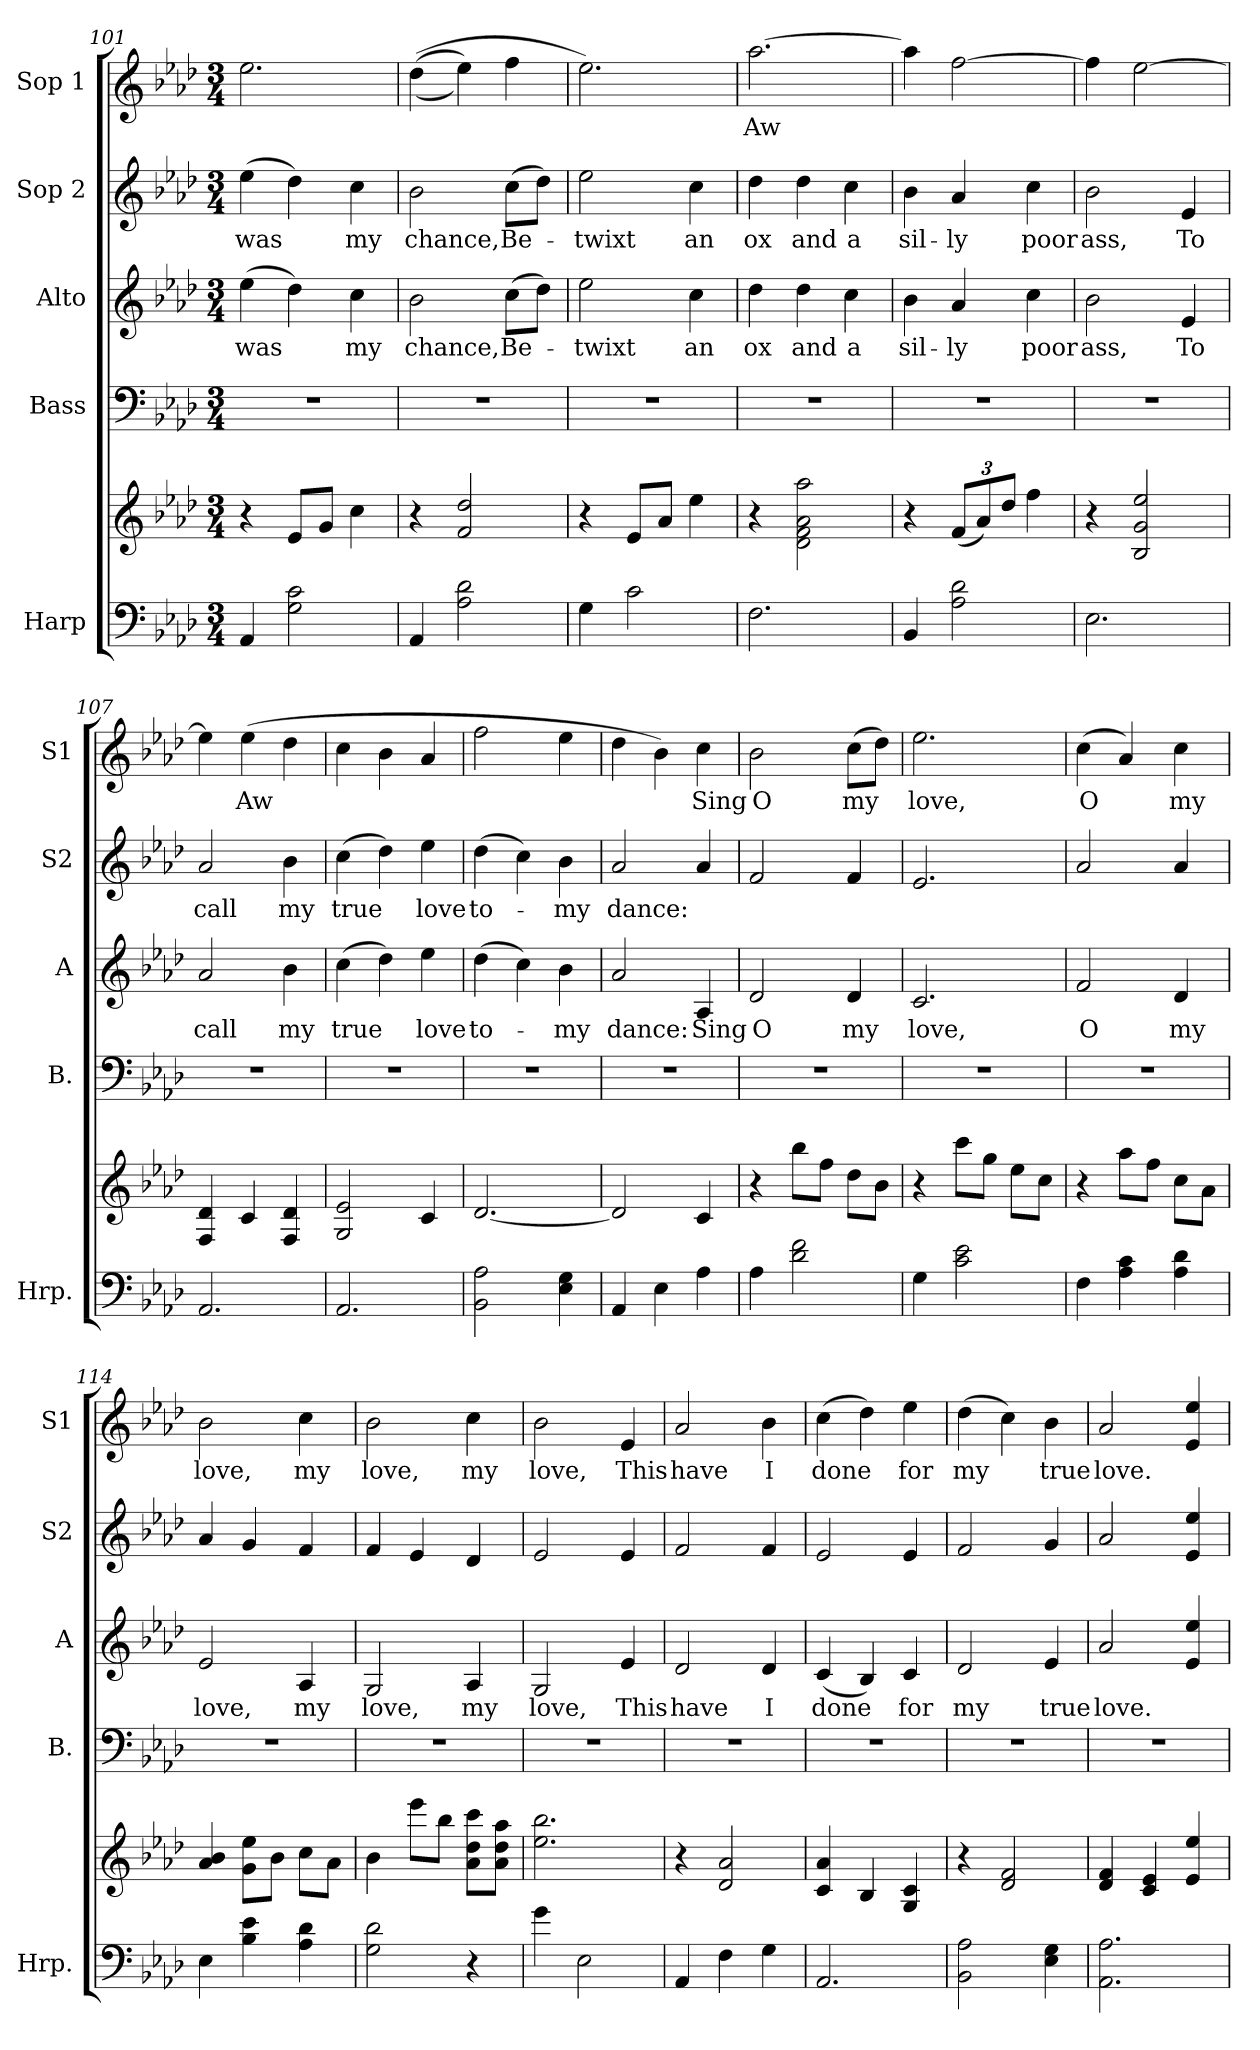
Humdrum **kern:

**kern	**kern	**kern	**kern	**text	**kern	**text	**kern	**text
*part5	*part5	*part4	*part3	*part3	*part2	*part2	*part1	*part1
*staff6	*staff5	*staff4	*staff3	*staff3	*staff2	*staff2	*staff1	*staff1
*I"Harp	*	*I"Bass	*I"Alto	*	*I"Sop 2	*	*I"Sop 1	*
*I'Hrp.	*	*I'B.	*I'A	*	*I'S2	*	*I'S1	*
*clefF4	*clefG2	*clefF4	*clefG2	*	*clefG2	*	*clefG2	*
*k[b-e-a-d-]	*k[b-e-a-d-]	*k[b-e-a-d-]	*k[b-e-a-d-]	*	*k[b-e-a-d-]	*	*k[b-e-a-d-]	*
*M3/4	*M3/4	*M3/4	*M3/4	*	*M3/4	*	*M3/4	*
=101	=101	=101	=101	=101	=101	=101	=101	=101
4AA-/	4r	2.r	(4ee-\	was	(4ee-\	was	2.ee-\	.
2G\ 2c\	8e-/L	.	4dd-\)	.	4dd-\)	.	.	.
.	8g/J	.	.	.	.	.	.	.
.	4cc\	.	4cc\	my	4cc\	my	.	.
=102	=102	=102	=102	=102	=102	=102	=102	=102
4AA-/	4r	2.r	2b-\	chance,	2b-\	chance,	(((4dd-\	.
2A-\ 2d-\	2f/ 2dd-/	.	.	.	.	.	4ee-\))	.
.	.	.	(8cc\L	Be-	(8cc\L	Be-	4ff\	.
.	.	.	8dd-\J)	.	8dd-\J)	.	.	.
=103	=103	=103	=103	=103	=103	=103	=103	=103
4G\	4r	2.r	2ee-\	-twixt	2ee-\	-twixt	2.ee-\)	.
2c\	8e-/L	.	.	.	.	.	.	.
.	8a-/J	.	.	.	.	.	.	.
.	4ee-\	.	4cc\	an	4cc\	an	.	.
=104	=104	=104	=104	=104	=104	=104	=104	=104
2.F\	4r	2.r	4dd-\	ox	4dd-\	ox	[2.aa-\	Aw
.	2d-\ 2f\ 2a-\ 2aa-\	.	4dd-\	and	4dd-\	and	.	.
.	.	.	4cc\	a	4cc\	a	.	.
!!LO:PB:g=z
=105	=105	=105	=105	=105	=105	=105	=105	=105
4BB-/	4r	2.r	4b-\	sil-	4b-\	sil-	4aa-\]	.
*	*Xbrackettup	*	*	*	*	*	*	*
2A-\ 2d-\	(12f/L	.	4a-/	-ly	4a-/	-ly	[2ff\	.
.	12a-/)	.	.	.	.	.	.	.
.	12dd-/J	.	.	.	.	.	.	.
.	4ff\	.	4cc\	poor	4cc\	poor	.	.
=106	=106	=106	=106	=106	=106	=106	=106	=106
2.E-\	4r	2.r	2b-\	ass,	2b-\	ass,	4ff\]	.
.	2B-/ 2g/ 2ee-/	.	.	.	.	.	[2ee-\	.
.	.	.	4e-/	To	4e-/	To	.	.
=107	=107	=107	=107	=107	=107	=107	=107	=107
2.AA-/	4F/ 4d-/	2.r	2a-/	call	2a-/	call	4ee-\]	.
.	4c/	.	.	.	.	.	(4ee-\	Aw
.	4F/ 4d-/	.	4b-\	my	4b-\	my	4dd-\	.
=108	=108	=108	=108	=108	=108	=108	=108	=108
2.AA-/	2G/ 2e-/	2.r	(4cc\	true	(4cc\	true	4cc\	.
.	.	.	4dd-\)	.	4dd-\)	.	4b-\	.
.	4c/	.	4ee-\	love	4ee-\	love	4a-/	.
=109	=109	=109	=109	=109	=109	=109	=109	=109
2BB-\ 2A-\	[2.d-/	2.r	(4dd-\	to-	(4dd-\	to-	2ff\	.
.	.	.	4cc\)	.	4cc\)	.	.	.
4E-\ 4G\	.	.	4b-\	-my	4b-\	-my	4ee-\	.
=110	=110	=110	=110	=110	=110	=110	=110	=110
4AA-/	2d-/]	2.r	2a-/	dance:	2a-/	dance:	4dd-\	.
4E-\	.	.	.	.	.	.	4b-\)	.
4A-\	4c/	.	4A-/	Sing	4a-/	.	4cc\	Sing
=111	=111	=111	=111	=111	=111	=111	=111	=111
4A-\	4r	2.r	2d-/	O	2f/	.	2b-\	O
2d-\ 2f\	8bb-\L	.	.	.	.	.	.	.
.	8ff\J	.	.	.	.	.	.	.
.	8dd-\L	.	4d-/	my	4f/	.	(8cc\L	my
.	8b-\J	.	.	.	.	.	8dd-\J)	.
!!LO:LB:g=z
=112	=112	=112	=112	=112	=112	=112	=112	=112
4G\	4r	2.r	2.c/	love,	2.e-/	.	2.ee-\	love,
2c\ 2e-\	8ccc\L	.	.	.	.	.	.	.
.	8gg\J	.	.	.	.	.	.	.
.	8ee-\L	.	.	.	.	.	.	.
.	8cc\J	.	.	.	.	.	.	.
=113	=113	=113	=113	=113	=113	=113	=113	=113
4F\	4r	2.r	2f/	O	2a-/	.	(4cc\	O
4A-\ 4c\	8aa-\L	.	.	.	.	.	4a-/)	.
.	8ff\J	.	.	.	.	.	.	.
4A-\ 4d-\	8cc\L	.	4d-/	my	4a-/	.	4cc\	my
.	8a-\J	.	.	.	.	.	.	.
=114	=114	=114	=114	=114	=114	=114	=114	=114
4E-\	4a-/ 4b-/	2.r	2e-/	love,	4a-/	.	2b-\	love,
4B-\ 4e-\	8g\ 8ee-\L	.	.	.	4g/	.	.	.
.	8b-\J	.	.	.	.	.	.	.
4A-\ 4d-\	8cc\L	.	4A-/	my	4f/	.	4cc\	my
.	8a-\J	.	.	.	.	.	.	.
=115	=115	=115	=115	=115	=115	=115	=115	=115
2G\ 2d-\	4b-\	2.r	2G/	love,	4f/	.	2b-\	love,
.	8eee-\L	.	.	.	4e-/	.	.	.
.	8bb-\J	.	.	.	.	.	.	.
4r	8a-\ 8dd-\ 8ccc\L	.	4A-/	my	4d-/	.	4cc\	my
.	8a-\ 8dd-\ 8aa-\J	.	.	.	.	.	.	.
=116	=116	=116	=116	=116	=116	=116	=116	=116
4g\	2.ee-\ 2.bb-\	2.r	2G/	love,	2e-/	.	2b-\	love,
2E-\	.	.	.	.	.	.	.	.
.	.	.	4e-/	This	4e-/	.	4e-/	This
=117	=117	=117	=117	=117	=117	=117	=117	=117
4AA-/	4r	2.r	2d-/	have	2f/	.	2a-/	have
4F\	2d-/ 2a-/	.	.	.	.	.	.	.
4G\	.	.	4d-/	I	4f/	.	4b-\	I
!!LO:PB:g=z
=118	=118	=118	=118	=118	=118	=118	=118	=118
2.AA-/	4c/ 4a-/	2.r	(4c/	done	2e-/	.	(4cc\	done
.	4B-/	.	4B-/)	.	.	.	4dd-\)	.
.	4G/ 4c/	.	4c/	for	4e-/	.	4ee-\	for
=119	=119	=119	=119	=119	=119	=119	=119	=119
2BB-\ 2A-\	4r	2.r	2d-/	my	2f/	.	(4dd-\	my
.	2d-/ 2f/	.	.	.	.	.	4cc\)	.
4E-\ 4G\	.	.	4e-/	true	4g/	.	4b-\	true
=120	=120	=120	=120	=120	=120	=120	=120	=120
2.AA-\ 2.A-\	4d-/ 4f/	2.r	2a-/	love.	2a-/	.	2a-/	love.
.	4c/ 4e-/	.	.	.	.	.	.	.
.	4e-/ 4ee-/	.	4e-/ 4ee-/	.	4e-/ 4ee-/	.	4e-/ 4ee-/	.
=	=	=	=	=	=	=	=	=
*-	*-	*-	*-	*-	*-	*-	*-	*-
